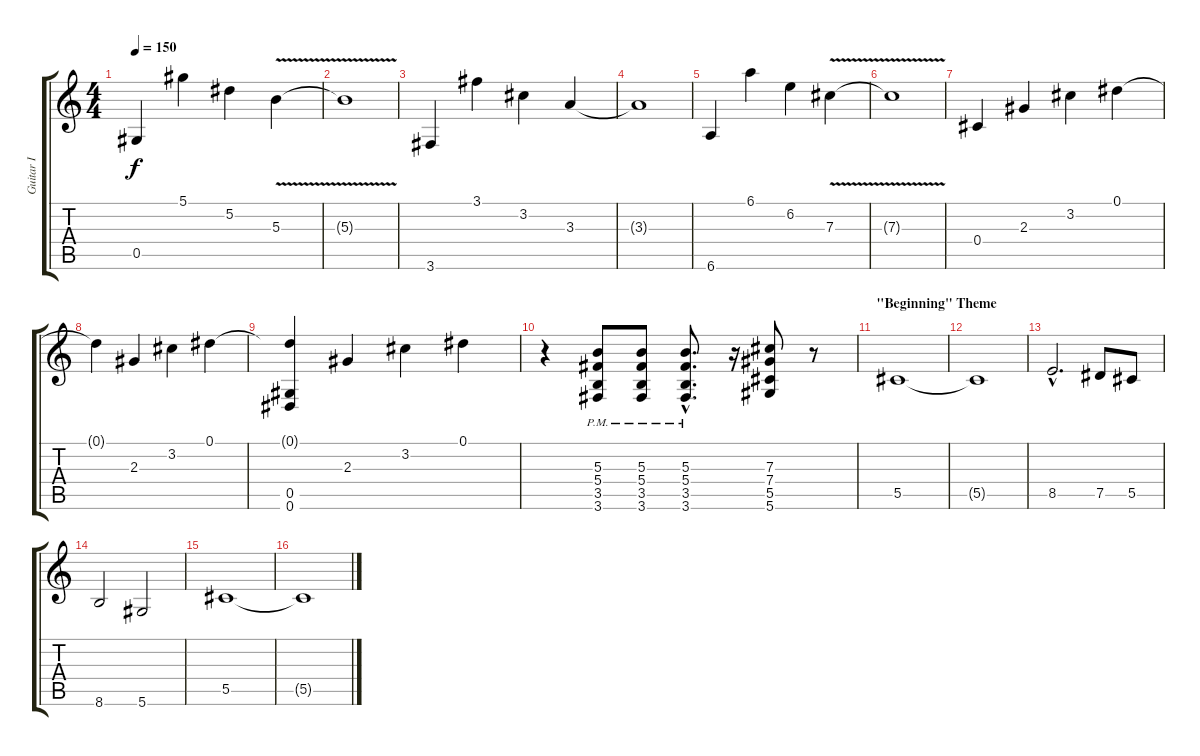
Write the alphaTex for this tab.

\track ("Guitar I" "Guitar I") {instrument distortionguitar}
\staff {score tabs}
\tuning (Eb4 Bb3 Gb3 Db3 Ab2 Eb2) {hide}
\ts (4 4)
\tempo 150
\clef g2
\ks c
0.5.4{dy f} 5.1.4 5.2.4 5.3{v}.4 |
5.3{t}.1 |
3.6.4 3.1.4 3.2.4 3.3.4 |
3.3{t}.1 |
6.6.4 6.1.4 6.2.4 7.3{v}.4 |
7.3{t}.1 |
0.4.4 2.3.4 3.2.4 0.1.4 |
0.1{t}.4 2.3.4 3.2.4 0.1.4 |
(0.1{t} 0.5 0.6).4 2.3.4 3.2.4 0.1.4 |
r.4{volume 14 instrument distortionguitar} (5.3 5.4 3.5 3.6{pm}).8 (5.3 5.4 3.5 3.6{pm}).8 (5.3{hac} 5.4{hac} 3.5{hac} 3.6{hac pm}).8{d} r.16 (7.3 7.4 5.5 5.6).8 r.8 |
\section ("" "\"Beginning\" Theme")
5.5.1 |
5.5{t}.1 |
8.5{hac}.2{d} 7.5.8 5.5.8 |
8.6.2 5.6.2 |
5.5.1 |
5.5{t}.1
